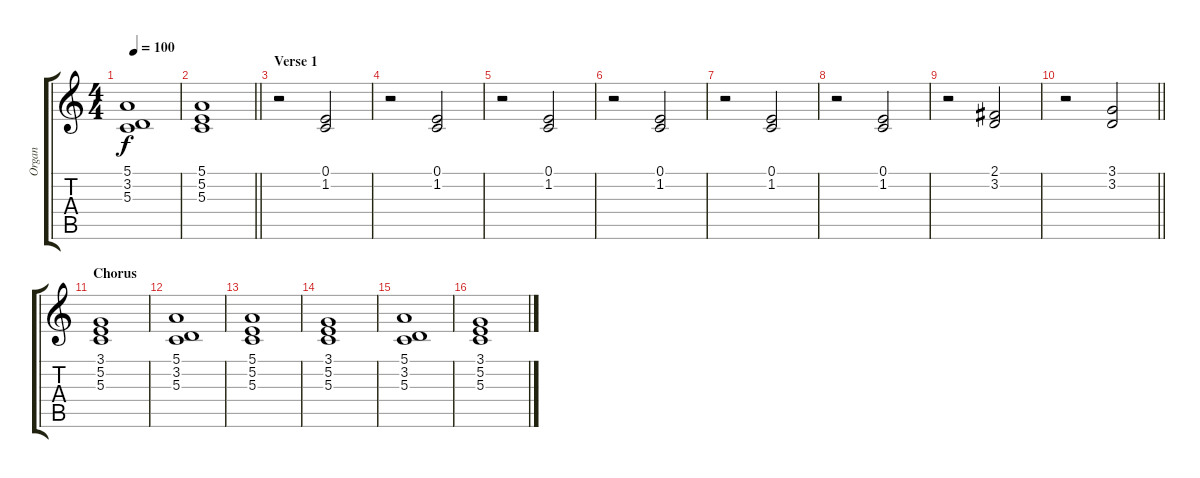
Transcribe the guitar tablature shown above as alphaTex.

\track ("Organ" "Organ") {instrument percussiveorgan}
\staff {score tabs}
\tuning (E4 B3 G3 D3 A2 E2) {hide}
\ts (4 4)
\tempo 100
\clef g2
\ks c
(5.1 3.2 5.3).1{dy f} |
\barLineRight lightlight
(5.1 5.2 5.3).1 |
\section ("" "Verse 1")
r.2 (0.1 1.2).2 |
r.2 (0.1 1.2).2 |
r.2 (0.1 1.2).2 |
r.2 (0.1 1.2).2 |
r.2 (0.1 1.2).2 |
r.2 (0.1 1.2).2 |
r.2 (2.1 3.2).2 |
\barLineRight lightlight
r.2 (3.1 3.2).2 |
\section ("" "Chorus")
(3.1 5.2 5.3).1 |
(5.1 3.2 5.3).1 |
(5.1 5.2 5.3).1 |
(3.1 5.2 5.3).1 |
(5.1 3.2 5.3).1 |
(3.1 5.2 5.3).1
